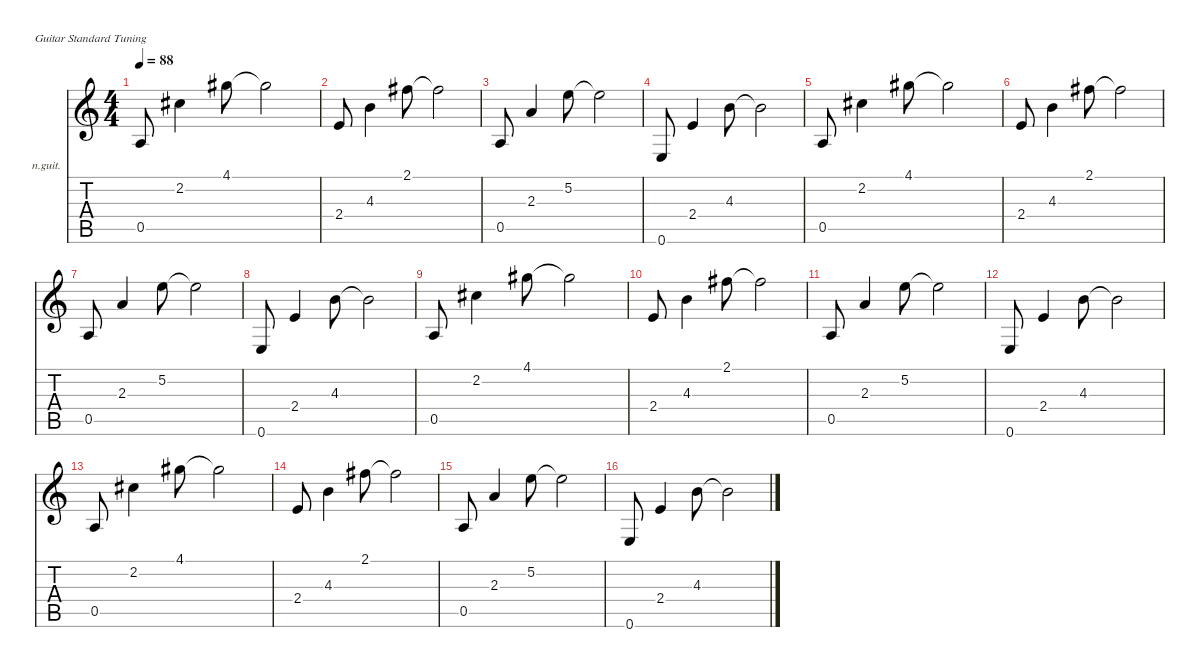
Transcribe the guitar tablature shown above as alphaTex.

\defaultSystemsLayout 4
\hideDynamics
\bracketExtendMode nobrackets
\firstSystemTrackNameOrientation horizontal
\otherSystemsTrackNameOrientation horizontal
\track ("Rhythm Joe 2" "n.guit.") {instrument acousticguitarnylon}
\staff {score tabs}
\tuning (E4 B3 G3 D3 A2 E2)
\ts (4 4)
\tempo 88
\clef g2
\ks c
0.5.8{dy f} 2.2{acc #}.4 4.1{acc #}.8 4.1{t acc #}.2 |
2.4.8 4.3.4 2.1{acc #}.8 2.1{t acc #}.2 |
0.5.8 2.3.4 5.2.8 5.2{t}.2 |
0.6.8 2.4.4 4.3.8 4.3{t}.2 |
0.5.8 2.2{acc #}.4 4.1{acc #}.8 4.1{t acc #}.2 |
2.4.8 4.3.4 2.1{acc #}.8 2.1{t acc #}.2 |
0.5.8 2.3.4 5.2.8 5.2{t}.2 |
0.6.8 2.4.4 4.3.8 4.3{t}.2 |
0.5.8 2.2{acc #}.4 4.1{acc #}.8 4.1{t acc #}.2 |
2.4.8 4.3.4 2.1{acc #}.8 2.1{t acc #}.2 |
0.5.8 2.3.4 5.2.8 5.2{t}.2 |
0.6.8 2.4.4 4.3.8 4.3{t}.2 |
0.5.8 2.2{acc #}.4 4.1{acc #}.8 4.1{t acc #}.2 |
2.4.8 4.3.4 2.1{acc #}.8 2.1{t acc #}.2 |
0.5.8 2.3.4 5.2.8 5.2{t}.2 |
0.6.8 2.4.4 4.3.8 4.3{t}.2
